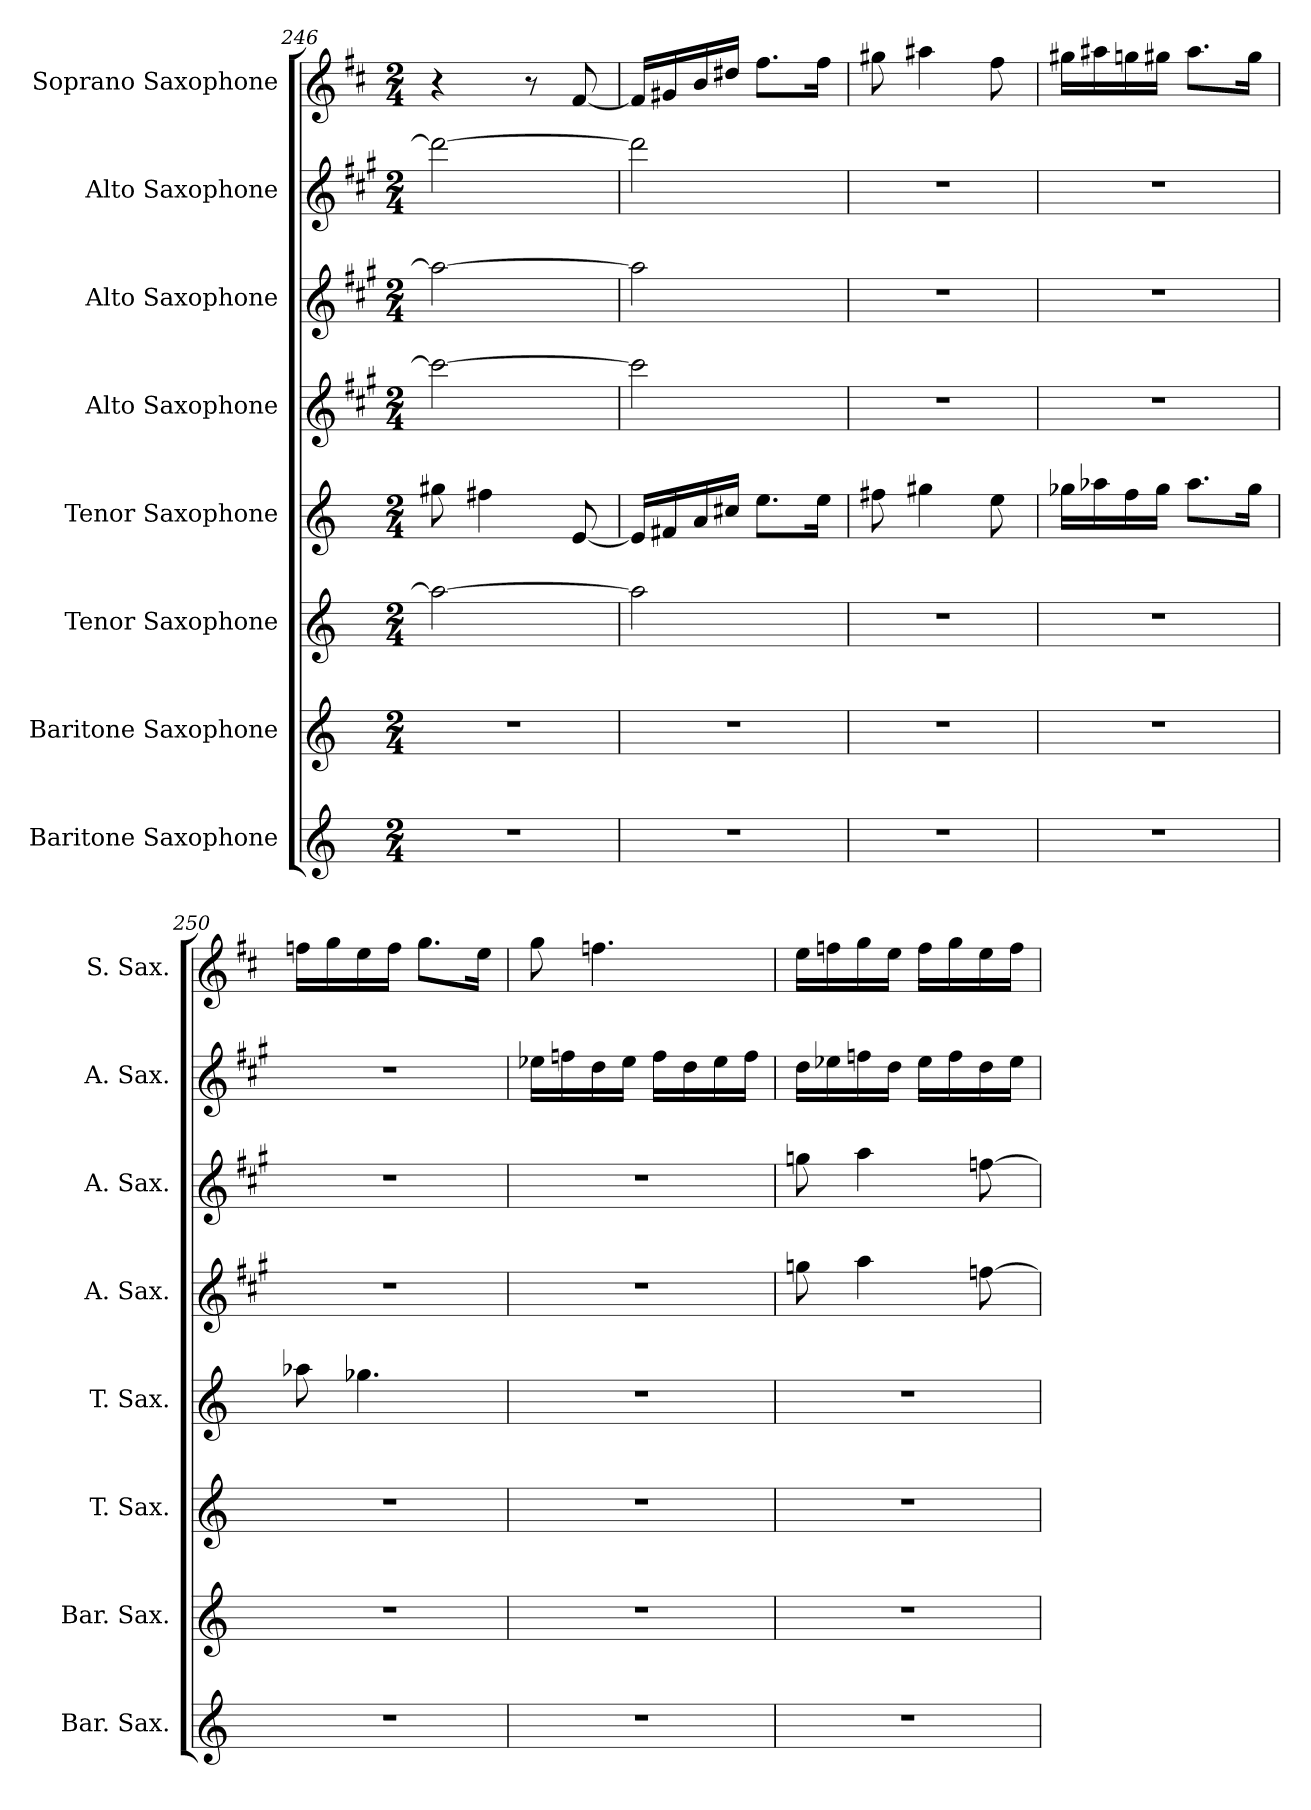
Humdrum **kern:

**kern	**kern	**kern	**kern	**kern	**kern	**kern	**kern
*part8	*part7	*part6	*part5	*part4	*part3	*part2	*part1
*staff8	*staff7	*staff6	*staff5	*staff4	*staff3	*staff2	*staff1
*I"Baritone Saxophone	*I"Baritone Saxophone	*I"Tenor Saxophone	*I"Tenor Saxophone	*I"Alto Saxophone	*I"Alto Saxophone	*I"Alto Saxophone	*I"Soprano Saxophone
*I'Bar. Sax.	*I'Bar. Sax.	*I'T. Sax.	*I'T. Sax.	*I'A. Sax.	*I'A. Sax.	*I'A. Sax.	*I'S. Sax.
*clefG2	*clefG2	*clefG2	*clefG2	*clefG2	*clefG2	*clefG2	*clefG2
*ITrd12c21	*ITrd12c21	*ITrd8c14	*ITrd8c14	*ITrd5c9	*ITrd5c9	*ITrd5c9	*ITrd1c2
*k[]	*k[]	*k[]	*k[]	*k[]	*k[]	*k[]	*k[]
*M2/4	*M2/4	*M2/4	*M2/4	*M2/4	*M2/4	*M2/4	*M2/4
=246	=246	=246	=246	=246	=246	=246	=246
2r	2r	2a\_	8g#X\	2ee\_	2cc#\_	2ff#\_	4r
.	.	.	4f#X\	.	.	.	.
.	.	.	.	.	.	.	8r
.	.	.	[8E/	.	.	.	[8e/
!!LO:PB:g=z
=247	=247	=247	=247	=247	=247	=247	=247
2r	2r	2a\]	16E/LL]	2ee\]	2cc#\]	2ff#\]	16e/LL]
.	.	.	16F#X/	.	.	.	16f#X/
.	.	.	16A/	.	.	.	16a/
.	.	.	16c#X/JJ	.	.	.	16cc#X/JJ
.	.	.	8.e\L	.	.	.	8.ee\L
.	.	.	16e\Jk	.	.	.	16ee\Jk
=248	=248	=248	=248	=248	=248	=248	=248
2r	2r	2r	8f#X\	2r	2r	2r	8ff#X\
.	.	.	4g#X\	.	.	.	4gg#X\
.	.	.	8e\	.	.	.	8ee\
=249	=249	=249	=249	=249	=249	=249	=249
2r	2r	2r	16g-X\LL	2r	2r	2r	16ff#X\LL
.	.	.	16a-X\	.	.	.	16gg#X\
.	.	.	16f\	.	.	.	16ffn\
.	.	.	16g-\JJ	.	.	.	16ff#X\JJ
.	.	.	8.a-\L	.	.	.	8.gg#\L
.	.	.	16g-\Jk	.	.	.	16ff#\Jk
=250	=250	=250	=250	=250	=250	=250	=250
2r	2r	2r	8a-X\	2r	2r	2r	16ee-X\LL
.	.	.	.	.	.	.	16ff\
.	.	.	4.g-X\	.	.	.	16dd\
.	.	.	.	.	.	.	16ee-\JJ
.	.	.	.	.	.	.	8.ff\L
.	.	.	.	.	.	.	16dd\Jk
=251	=251	=251	=251	=251	=251	=251	=251
2r	2r	2r	2r	2r	2r	16g-X\LL	8ff\
.	.	.	.	.	.	16a-X\	.
.	.	.	.	.	.	16f\	4.ee-X\
.	.	.	.	.	.	16g-\JJ	.
.	.	.	.	.	.	16a-\LL	.
.	.	.	.	.	.	16f\	.
.	.	.	.	.	.	16g-\	.
.	.	.	.	.	.	16a-\JJ	.
!!LO:PB:g=z
=252	=252	=252	=252	=252	=252	=252	=252
2r	2r	2r	2r	8b-X\	8b-X\	16f\LL	16dd\LL
.	.	.	.	.	.	16g-X\	16ee-X\
.	.	.	.	4cc\	4cc\	16a-X\	16ff\
.	.	.	.	.	.	16f\JJ	16dd\JJ
.	.	.	.	.	.	16g-\LL	16ee-\LL
.	.	.	.	.	.	16a-\	16ff\
.	.	.	.	[8a-X\	[8a-X\	16f\	16dd\
.	.	.	.	.	.	16g-\JJ	16ee-\JJ
=	=	=	=	=	=	=	=
*-	*-	*-	*-	*-	*-	*-	*-
